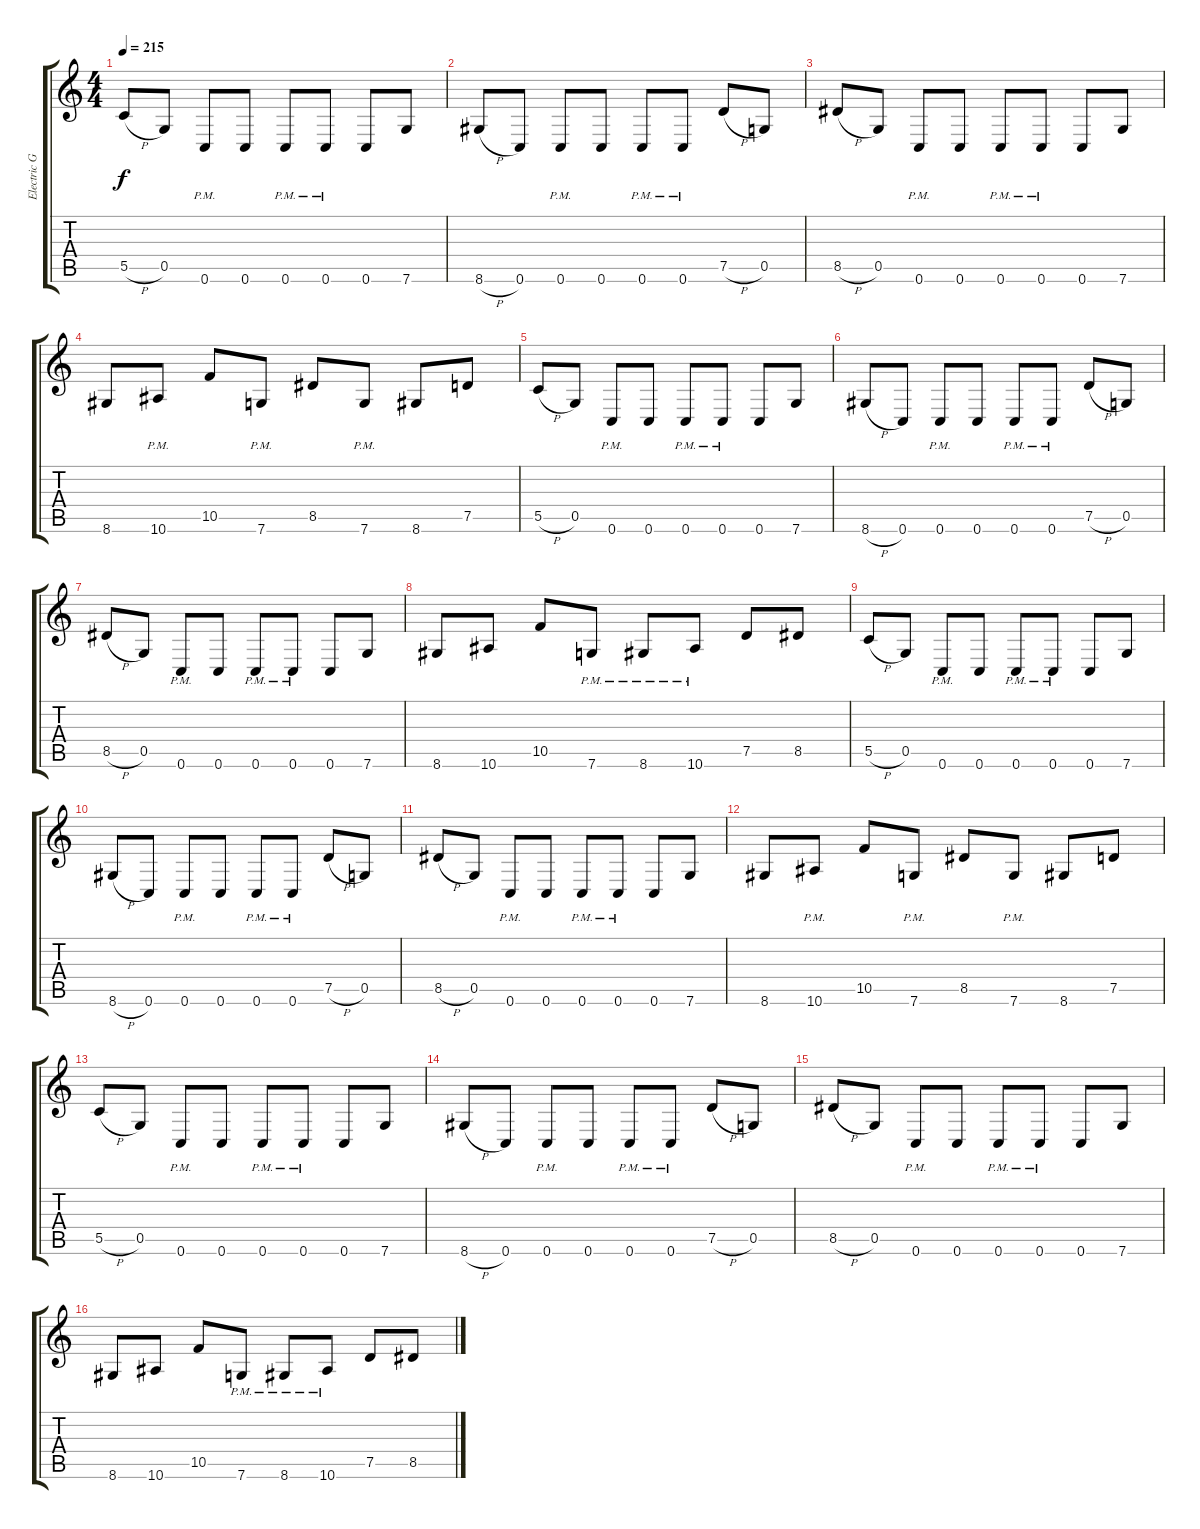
\track ("Electric Guitar" "Electric G") {instrument distortionguitar}
\staff {score tabs}
\tuning (D4 A3 F3 C3 G2 C2) {hide}
\ts (4 4)
\tempo 215
\clef g2
\ks c
5.5{h}.8{dy f} 0.5.8 0.6{pm}.8 0.6.8 0.6{pm}.8 0.6{pm}.8 0.6.8 7.6.8 |
8.6{h}.8 0.6.8 0.6{pm}.8 0.6.8 0.6{pm}.8 0.6{pm}.8 7.5{h}.8 0.5.8 |
8.5{h}.8 0.5.8 0.6{pm}.8 0.6.8 0.6{pm}.8 0.6{pm}.8 0.6.8 7.6.8 |
8.6.8 10.6{pm}.8 10.5.8 7.6{pm}.8 8.5.8 7.6{pm}.8 8.6.8 7.5.8 |
5.5{h}.8 0.5.8 0.6{pm}.8 0.6.8 0.6{pm}.8 0.6{pm}.8 0.6.8 7.6.8 |
8.6{h}.8 0.6.8 0.6{pm}.8 0.6.8 0.6{pm}.8 0.6{pm}.8 7.5{h}.8 0.5.8 |
8.5{h}.8 0.5.8 0.6{pm}.8 0.6.8 0.6{pm}.8 0.6{pm}.8 0.6.8 7.6.8 |
8.6.8 10.6.8 10.5.8 7.6{pm}.8 8.6{pm}.8 10.6{pm}.8 7.5.8 8.5.8 |
5.5{h}.8 0.5.8 0.6{pm}.8 0.6.8 0.6{pm}.8 0.6{pm}.8 0.6.8 7.6.8 |
8.6{h}.8 0.6.8 0.6{pm}.8 0.6.8 0.6{pm}.8 0.6{pm}.8 7.5{h}.8 0.5.8 |
8.5{h}.8 0.5.8 0.6{pm}.8 0.6.8 0.6{pm}.8 0.6{pm}.8 0.6.8 7.6.8 |
8.6.8 10.6{pm}.8 10.5.8 7.6{pm}.8 8.5.8 7.6{pm}.8 8.6.8 7.5.8 |
5.5{h}.8 0.5.8 0.6{pm}.8 0.6.8 0.6{pm}.8 0.6{pm}.8 0.6.8 7.6.8 |
8.6{h}.8 0.6.8 0.6{pm}.8 0.6.8 0.6{pm}.8 0.6{pm}.8 7.5{h}.8 0.5.8 |
8.5{h}.8 0.5.8 0.6{pm}.8 0.6.8 0.6{pm}.8 0.6{pm}.8 0.6.8 7.6.8 |
8.6.8 10.6.8 10.5.8 7.6{pm}.8 8.6{pm}.8 10.6{pm}.8 7.5.8 8.5.8
